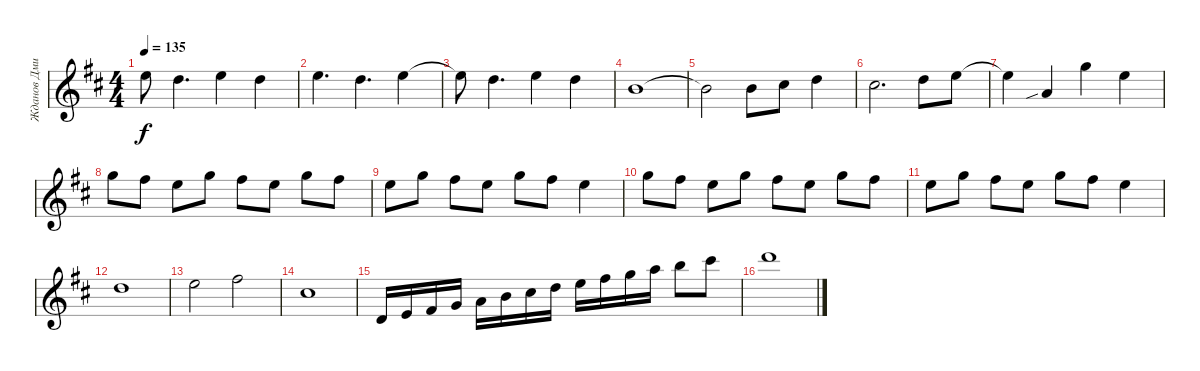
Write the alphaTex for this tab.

\track ("Жданов Дмитрий" "Жданов Дми") {instrument distortionguitar}
\staff {score}
\tuning (E4 B3 G3 D3 A2 E2) {hide}
\ts (4 4)
\tempo 135
\clef g2
\ks d
9.3{t}.8{dy f} 7.3.4{d} 9.3.4 7.3.4 |
9.3.4{d} 7.3.4{d} 9.3.4 |
9.3{t}.8 7.3.4{d} 9.3.4 7.3.4 |
9.4.1 |
9.4{t}.2 9.4.8 6.3.8 7.3.4 |
6.3.2{d} 7.3.8 9.3.8 |
9.3{t}.4 7.4{sib}.4 3.1.4 0.1.4 |
12.3.8 11.3.8 9.3.8 12.3.8 11.3.8 9.3.8 12.3.8 11.3.8 |
9.3.8 12.3.8 11.3.8 9.3.8 12.3.8 11.3.8 9.3.4 |
12.3.8 11.3.8 9.3.8 12.3.8 11.3.8 9.3.8 12.3.8 11.3.8 |
9.3.8 12.3.8 11.3.8 9.3.8 12.3.8 11.3.8 9.3.4 |
7.3.1 |
9.3.2 11.3.2 |
11.4.1 |
5.5.16 7.5.16 4.4.16 5.4.16 7.4.16 4.3.16 6.3.16 7.3.16 9.3.16 7.2.16 8.2.16 10.2.16 7.1.8 9.1.8 |
10.1.1
